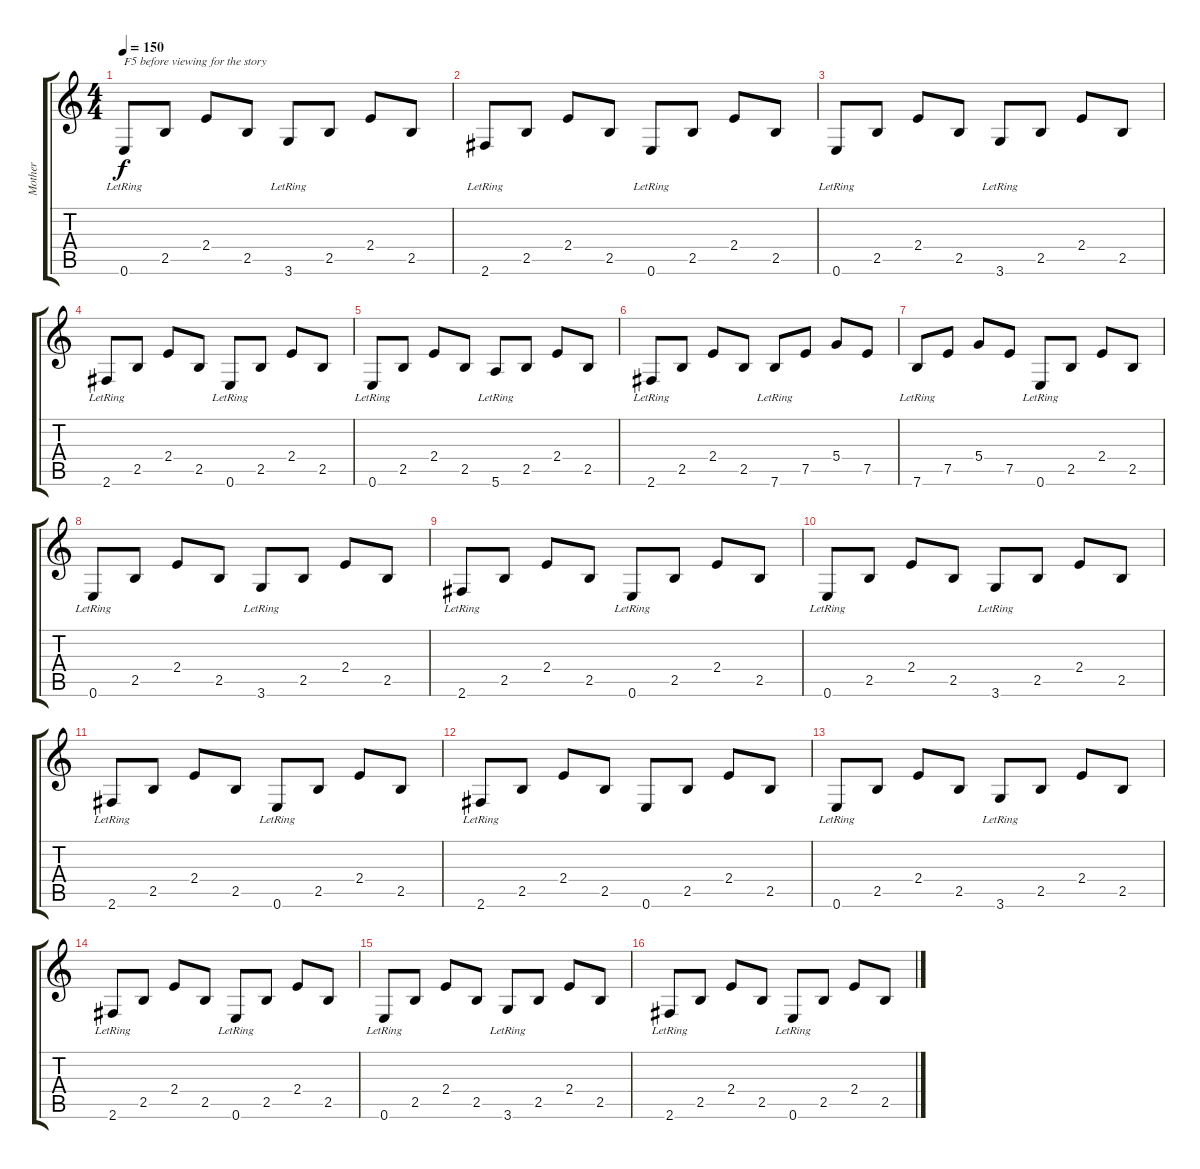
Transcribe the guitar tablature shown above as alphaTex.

\track ("Mother" "Mother") {instrument acousticguitarnylon}
\staff {score tabs}
\tuning (E4 B3 G3 D3 A2 E2) {hide}
\ts (4 4)
\tempo 150
\clef g2
\ks c
0.6{lr}.8{txt "F5 before viewing for the story" dy f instrument acousticguitarnylon} 2.5.8 2.4.8 2.5.8 3.6{lr}.8 2.5.8 2.4.8 2.5.8 |
2.6{lr}.8 2.5.8 2.4.8 2.5.8 0.6{lr}.8 2.5.8 2.4.8 2.5.8 |
0.6{lr}.8 2.5.8 2.4.8 2.5.8 3.6{lr}.8 2.5.8 2.4.8 2.5.8 |
2.6{lr}.8 2.5.8 2.4.8 2.5.8 0.6{lr}.8 2.5.8 2.4.8 2.5.8 |
0.6{lr}.8 2.5.8 2.4.8 2.5.8 5.6{lr}.8 2.5.8 2.4.8 2.5.8 |
2.6{lr}.8 2.5.8 2.4.8 2.5.8 7.6{lr}.8 7.5.8 5.4.8 7.5.8 |
7.6{lr}.8 7.5.8 5.4.8 7.5.8 0.6{lr}.8 2.5.8 2.4.8 2.5.8 |
0.6{lr}.8 2.5.8 2.4.8 2.5.8 3.6{lr}.8 2.5.8 2.4.8 2.5.8 |
2.6{lr}.8 2.5.8 2.4.8 2.5.8 0.6{lr}.8 2.5.8 2.4.8 2.5.8 |
0.6{lr}.8 2.5.8 2.4.8 2.5.8 3.6{lr}.8 2.5.8 2.4.8 2.5.8 |
2.6{lr}.8 2.5.8 2.4.8 2.5.8 0.6{lr}.8 2.5.8 2.4.8 2.5.8 |
2.6{lr}.8 2.5.8 2.4.8 2.5.8 0.6.8 2.5.8 2.4.8 2.5.8 |
0.6{lr}.8 2.5.8 2.4.8 2.5.8 3.6{lr}.8 2.5.8 2.4.8 2.5.8 |
2.6{lr}.8 2.5.8 2.4.8 2.5.8 0.6{lr}.8 2.5.8 2.4.8 2.5.8 |
0.6{lr}.8 2.5.8 2.4.8 2.5.8 3.6{lr}.8 2.5.8 2.4.8 2.5.8 |
2.6{lr}.8 2.5.8 2.4.8 2.5.8 0.6{lr}.8 2.5.8 2.4.8 2.5.8
